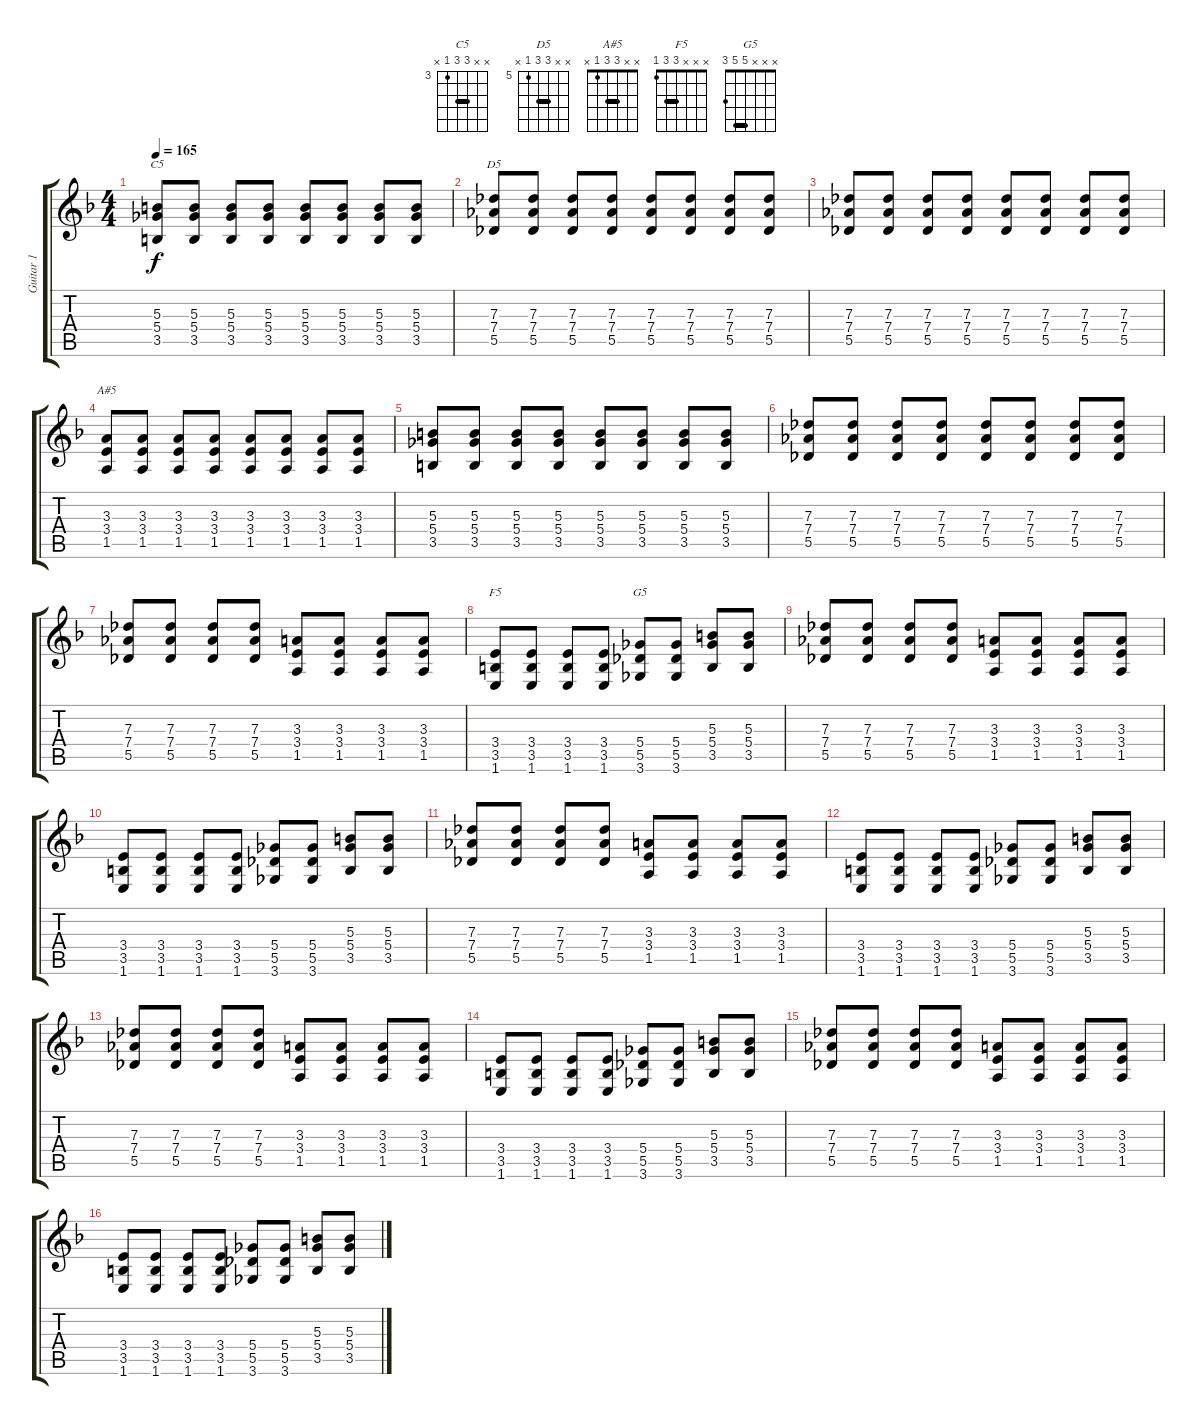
\track ("Guitar 1" "Guitar 1") {instrument distortionguitar}
\staff {score tabs}
\tuning (Eb4 Bb3 Gb3 Db3 Ab2 Eb2) {hide}
\chord ("C5" x x 5 5 3 x) {firstfret 3 barre 5}
\chord ("D5" x x 7 7 5 x) {firstfret 5 barre 7}
\chord ("A#5" x x 3 3 1 x) {barre 3}
\chord ("F5" x x x 3 3 1) {barre 3}
\chord ("G5" x x x 5 5 3) {barre 5}
\ts (4 4)
\tempo 165
\clef g2
\ks f
(5.3 5.4 3.5).8{ch "C5" dy f} (5.3 5.4 3.5).8 (5.3 5.4 3.5).8 (5.3 5.4 3.5).8 (5.3 5.4 3.5).8 (5.3 5.4 3.5).8 (5.3 5.4 3.5).8 (5.3 5.4 3.5).8 |
(7.3 7.4 5.5).8{ch "D5"} (7.3 7.4 5.5).8 (7.3 7.4 5.5).8 (7.3 7.4 5.5).8 (7.3 7.4 5.5).8 (7.3 7.4 5.5).8 (7.3 7.4 5.5).8 (7.3 7.4 5.5).8 |
(7.3 7.4 5.5).8 (7.3 7.4 5.5).8 (7.3 7.4 5.5).8 (7.3 7.4 5.5).8 (7.3 7.4 5.5).8 (7.3 7.4 5.5).8 (7.3 7.4 5.5).8 (7.3 7.4 5.5).8 |
(3.3 3.4 1.5).8{ch "A#5"} (3.3 3.4 1.5).8 (3.3 3.4 1.5).8 (3.3 3.4 1.5).8 (3.3 3.4 1.5).8 (3.3 3.4 1.5).8 (3.3 3.4 1.5).8 (3.3 3.4 1.5).8 |
(5.3 5.4 3.5).8 (5.3 5.4 3.5).8 (5.3 5.4 3.5).8 (5.3 5.4 3.5).8 (5.3 5.4 3.5).8 (5.3 5.4 3.5).8 (5.3 5.4 3.5).8 (5.3 5.4 3.5).8 |
(7.3 7.4 5.5).8 (7.3 7.4 5.5).8 (7.3 7.4 5.5).8 (7.3 7.4 5.5).8 (7.3 7.4 5.5).8 (7.3 7.4 5.5).8 (7.3 7.4 5.5).8 (7.3 7.4 5.5).8 |
(7.3 7.4 5.5).8 (7.3 7.4 5.5).8 (7.3 7.4 5.5).8 (7.3 7.4 5.5).8 (3.3 3.4 1.5).8 (3.3 3.4 1.5).8 (3.3 3.4 1.5).8 (3.3 3.4 1.5).8 |
(3.4 3.5 1.6).8{ch "F5"} (3.4 3.5 1.6).8 (3.4 3.5 1.6).8 (3.4 3.5 1.6).8 (5.4 5.5 3.6).8{ch "G5"} (5.4 5.5 3.6).8 (5.3 5.4 3.5).8 (5.3 5.4 3.5).8 |
(7.3 7.4 5.5).8 (7.3 7.4 5.5).8 (7.3 7.4 5.5).8 (7.3 7.4 5.5).8 (3.3 3.4 1.5).8 (3.3 3.4 1.5).8 (3.3 3.4 1.5).8 (3.3 3.4 1.5).8 |
(3.4 3.5 1.6).8 (3.4 3.5 1.6).8 (3.4 3.5 1.6).8 (3.4 3.5 1.6).8 (5.4 5.5 3.6).8 (5.4 5.5 3.6).8 (5.3 5.4 3.5).8 (5.3 5.4 3.5).8 |
(7.3 7.4 5.5).8 (7.3 7.4 5.5).8 (7.3 7.4 5.5).8 (7.3 7.4 5.5).8 (3.3 3.4 1.5).8 (3.3 3.4 1.5).8 (3.3 3.4 1.5).8 (3.3 3.4 1.5).8 |
(3.4 3.5 1.6).8 (3.4 3.5 1.6).8 (3.4 3.5 1.6).8 (3.4 3.5 1.6).8 (5.4 5.5 3.6).8 (5.4 5.5 3.6).8 (5.3 5.4 3.5).8 (5.3 5.4 3.5).8 |
(7.3 7.4 5.5).8 (7.3 7.4 5.5).8 (7.3 7.4 5.5).8 (7.3 7.4 5.5).8 (3.3 3.4 1.5).8 (3.3 3.4 1.5).8 (3.3 3.4 1.5).8 (3.3 3.4 1.5).8 |
(3.4 3.5 1.6).8 (3.4 3.5 1.6).8 (3.4 3.5 1.6).8 (3.4 3.5 1.6).8 (5.4 5.5 3.6).8 (5.4 5.5 3.6).8 (5.3 5.4 3.5).8 (5.3 5.4 3.5).8 |
(7.3 7.4 5.5).8 (7.3 7.4 5.5).8 (7.3 7.4 5.5).8 (7.3 7.4 5.5).8 (3.3 3.4 1.5).8 (3.3 3.4 1.5).8 (3.3 3.4 1.5).8 (3.3 3.4 1.5).8 |
(3.4 3.5 1.6).8 (3.4 3.5 1.6).8 (3.4 3.5 1.6).8 (3.4 3.5 1.6).8 (5.4 5.5 3.6).8 (5.4 5.5 3.6).8 (5.3 5.4 3.5).8 (5.3 5.4 3.5).8
